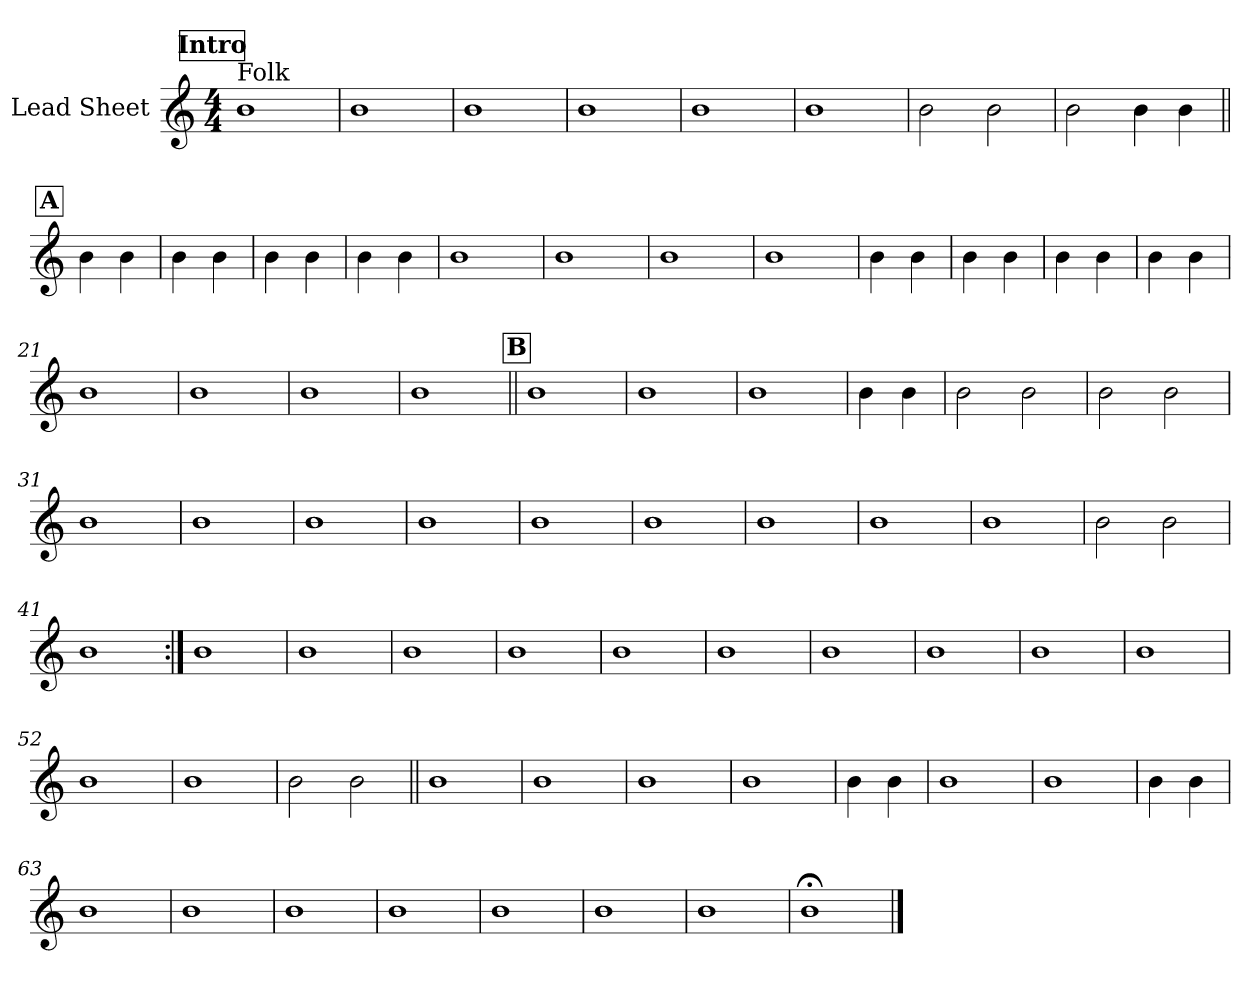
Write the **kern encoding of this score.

**kern
*part1
*staff1
*I"Lead Sheet
*clefG2
*k[]
*M4/4
*MM105
!!LO:REH:place=s1:a:fs=14:t=Intro
=1
!LO:TX:a:t=Folk
1b
=2
1b
=3
1b
=4
1b
!!LO:LB:g=z
=5
1b
=6
1b
=7
2b\
2b\
=8
2b\
4b\
4b\
!!LO:LB:g=z
!!LO:REH:place=s1:a:fs=14:t=A
=9||
4b\
4b\
=10
4b\
4b\
=11
4b\
4b\
=12
4b\
4b\
=13
1b
=14
1b
=15
1b
=16
1b
!!LO:LB:g=z
=17
4b\
4b\
=18
4b\
4b\
=19
4b\
4b\
=20
4b\
4b\
=21
1b
=22
1b
=23
1b
=24
1b
!!LO:LB:g=z
!!LO:REH:place=s1:a:fs=14:t=B
=25||
1b
=26
1b
=27
1b
=28
4b\
4b\
=29
2b\
2b\
=30
2b\
2b\
!!LO:LB:g=z
=31
1b
=32
1b
=33
1b
=34
1b
=35
1b
=36
1b
!!LO:LB:g=z
=37
1b
=38
1b
=39
1b
=40
2b\
2b\
=41
1b
!!LO:LB:g=z
=42:|!
1b
=43
1b
=44
1b
=45
1b
=46
1b
=47
1b
!!LO:LB:g=z
=48
1b
=49
1b
=50
1b
=51
1b
=52
1b
!!LO:LB:g=z
=53
1b
=54
2b\
2b\
!!LO:PB:g=z
=55||
1b
=56
1b
=57
1b
=58
1b
=59
4b\
4b\
=60
1b
=61
1b
=62
4b\
4b\
!!LO:LB:g=z
=63
1b
=64
1b
=65
1b
=66
1b
=67
1b
=68
1b
=69
1b
=70
1b;<
==
*-
